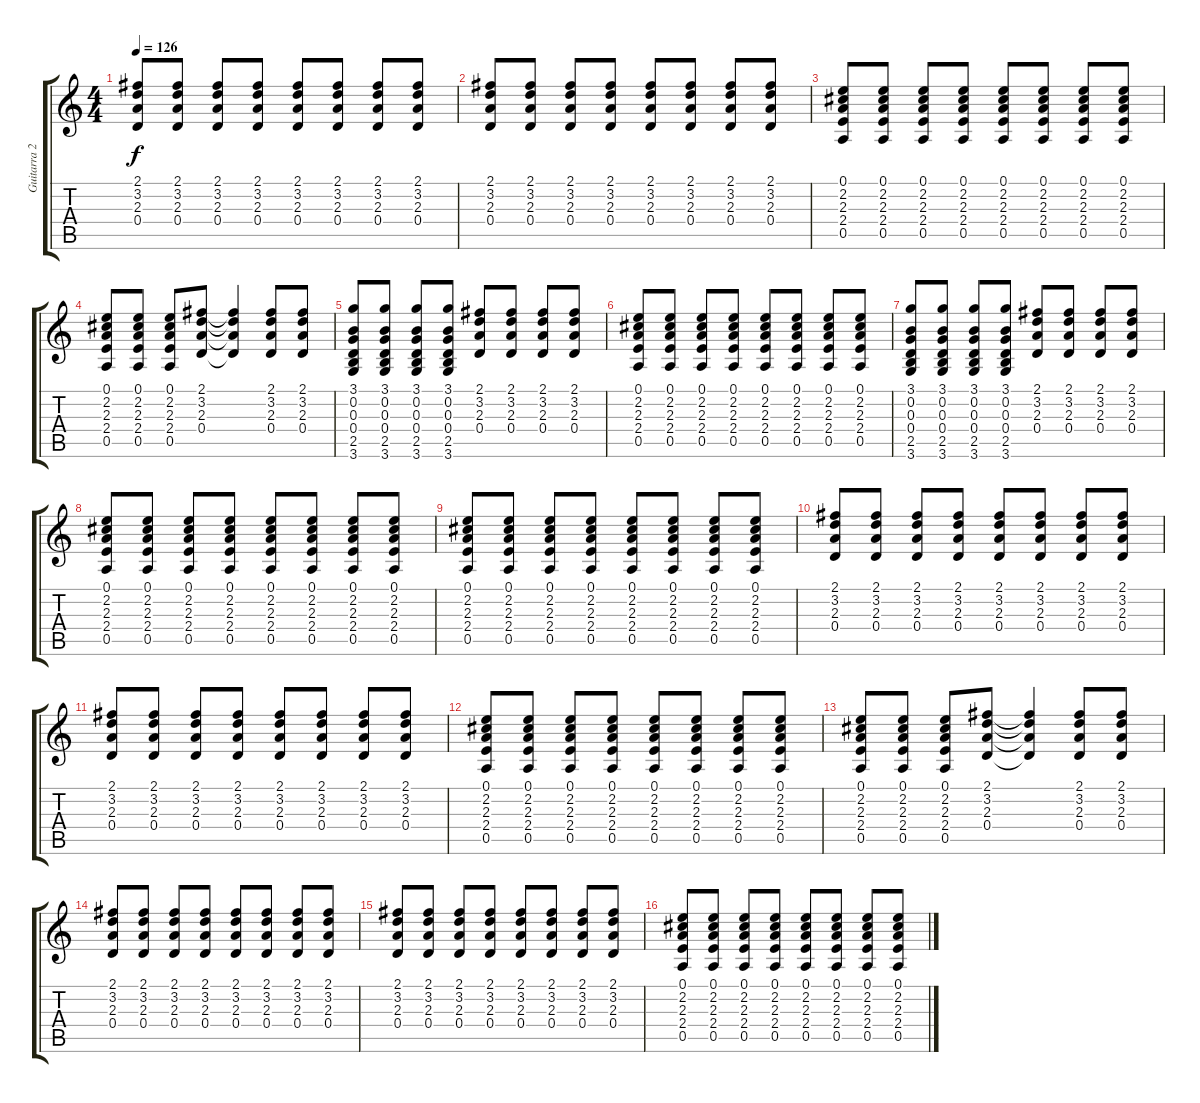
\track ("Guitarra 2" "Guitarra 2") {instrument acousticguitarsteel}
\staff {score tabs}
\tuning (E4 B3 G3 D3 A2 E2) {hide}
\ts (4 4)
\tempo 126
\clef g2
\ks c
(2.1 3.2 2.3 0.4).8{dy f} (2.1 3.2 2.3 0.4).8 (2.1 3.2 2.3 0.4).8 (2.1 3.2 2.3 0.4).8 (2.1 3.2 2.3 0.4).8 (2.1 3.2 2.3 0.4).8 (2.1 3.2 2.3 0.4).8 (2.1 3.2 2.3 0.4).8 |
(2.1 3.2 2.3 0.4).8 (2.1 3.2 2.3 0.4).8 (2.1 3.2 2.3 0.4).8 (2.1 3.2 2.3 0.4).8 (2.1 3.2 2.3 0.4).8 (2.1 3.2 2.3 0.4).8 (2.1 3.2 2.3 0.4).8 (2.1 3.2 2.3 0.4).8 |
(0.1 2.2 2.3 2.4 0.5).8 (0.1 2.2 2.3 2.4 0.5).8 (0.1 2.2 2.3 2.4 0.5).8 (0.1 2.2 2.3 2.4 0.5).8 (0.1 2.2 2.3 2.4 0.5).8 (0.1 2.2 2.3 2.4 0.5).8 (0.1 2.2 2.3 2.4 0.5).8 (0.1 2.2 2.3 2.4 0.5).8 |
(0.1 2.2 2.3 2.4 0.5).8 (0.1 2.2 2.3 2.4 0.5).8 (0.1 2.2 2.3 2.4 0.5).8 (2.1 3.2 2.3 0.4).8 (2.1{t} 3.2{t} 2.3{t} 0.4{t}).4 (2.1 3.2 2.3 0.4).8 (2.1 3.2 2.3 0.4).8 |
(3.1 0.2 0.3 0.4 2.5 3.6).8 (3.1 0.2 0.3 0.4 2.5 3.6).8 (3.1 0.2 0.3 0.4 2.5 3.6).8 (3.1 0.2 0.3 0.4 2.5 3.6).8 (2.1 3.2 2.3 0.4).8 (2.1 3.2 2.3 0.4).8 (2.1 3.2 2.3 0.4).8 (2.1 3.2 2.3 0.4).8 |
(0.1 2.2 2.3 2.4 0.5).8 (0.1 2.2 2.3 2.4 0.5).8 (0.1 2.2 2.3 2.4 0.5).8 (0.1 2.2 2.3 2.4 0.5).8 (0.1 2.2 2.3 2.4 0.5).8 (0.1 2.2 2.3 2.4 0.5).8 (0.1 2.2 2.3 2.4 0.5).8 (0.1 2.2 2.3 2.4 0.5).8 |
(3.1 0.2 0.3 0.4 2.5 3.6).8 (3.1 0.2 0.3 0.4 2.5 3.6).8 (3.1 0.2 0.3 0.4 2.5 3.6).8 (3.1 0.2 0.3 0.4 2.5 3.6).8 (2.1 3.2 2.3 0.4).8 (2.1 3.2 2.3 0.4).8 (2.1 3.2 2.3 0.4).8 (2.1 3.2 2.3 0.4).8 |
(0.1 2.2 2.3 2.4 0.5).8 (0.1 2.2 2.3 2.4 0.5).8 (0.1 2.2 2.3 2.4 0.5).8 (0.1 2.2 2.3 2.4 0.5).8 (0.1 2.2 2.3 2.4 0.5).8 (0.1 2.2 2.3 2.4 0.5).8 (0.1 2.2 2.3 2.4 0.5).8 (0.1 2.2 2.3 2.4 0.5).8 |
(0.1 2.2 2.3 2.4 0.5).8 (0.1 2.2 2.3 2.4 0.5).8 (0.1 2.2 2.3 2.4 0.5).8 (0.1 2.2 2.3 2.4 0.5).8 (0.1 2.2 2.3 2.4 0.5).8 (0.1 2.2 2.3 2.4 0.5).8 (0.1 2.2 2.3 2.4 0.5).8 (0.1 2.2 2.3 2.4 0.5).8 |
(2.1 3.2 2.3 0.4).8 (2.1 3.2 2.3 0.4).8 (2.1 3.2 2.3 0.4).8 (2.1 3.2 2.3 0.4).8 (2.1 3.2 2.3 0.4).8 (2.1 3.2 2.3 0.4).8 (2.1 3.2 2.3 0.4).8 (2.1 3.2 2.3 0.4).8 |
(2.1 3.2 2.3 0.4).8 (2.1 3.2 2.3 0.4).8 (2.1 3.2 2.3 0.4).8 (2.1 3.2 2.3 0.4).8 (2.1 3.2 2.3 0.4).8 (2.1 3.2 2.3 0.4).8 (2.1 3.2 2.3 0.4).8 (2.1 3.2 2.3 0.4).8 |
(0.1 2.2 2.3 2.4 0.5).8 (0.1 2.2 2.3 2.4 0.5).8 (0.1 2.2 2.3 2.4 0.5).8 (0.1 2.2 2.3 2.4 0.5).8 (0.1 2.2 2.3 2.4 0.5).8 (0.1 2.2 2.3 2.4 0.5).8 (0.1 2.2 2.3 2.4 0.5).8 (0.1 2.2 2.3 2.4 0.5).8 |
(0.1 2.2 2.3 2.4 0.5).8 (0.1 2.2 2.3 2.4 0.5).8 (0.1 2.2 2.3 2.4 0.5).8 (2.1 3.2 2.3 0.4).8 (2.1{t} 3.2{t} 2.3{t} 0.4{t}).4 (2.1 3.2 2.3 0.4).8 (2.1 3.2 2.3 0.4).8 |
(2.1 3.2 2.3 0.4).8 (2.1 3.2 2.3 0.4).8 (2.1 3.2 2.3 0.4).8 (2.1 3.2 2.3 0.4).8 (2.1 3.2 2.3 0.4).8 (2.1 3.2 2.3 0.4).8 (2.1 3.2 2.3 0.4).8 (2.1 3.2 2.3 0.4).8 |
(2.1 3.2 2.3 0.4).8 (2.1 3.2 2.3 0.4).8 (2.1 3.2 2.3 0.4).8 (2.1 3.2 2.3 0.4).8 (2.1 3.2 2.3 0.4).8 (2.1 3.2 2.3 0.4).8 (2.1 3.2 2.3 0.4).8 (2.1 3.2 2.3 0.4).8 |
(0.1 2.2 2.3 2.4 0.5).8 (0.1 2.2 2.3 2.4 0.5).8 (0.1 2.2 2.3 2.4 0.5).8 (0.1 2.2 2.3 2.4 0.5).8 (0.1 2.2 2.3 2.4 0.5).8 (0.1 2.2 2.3 2.4 0.5).8 (0.1 2.2 2.3 2.4 0.5).8 (0.1 2.2 2.3 2.4 0.5).8
